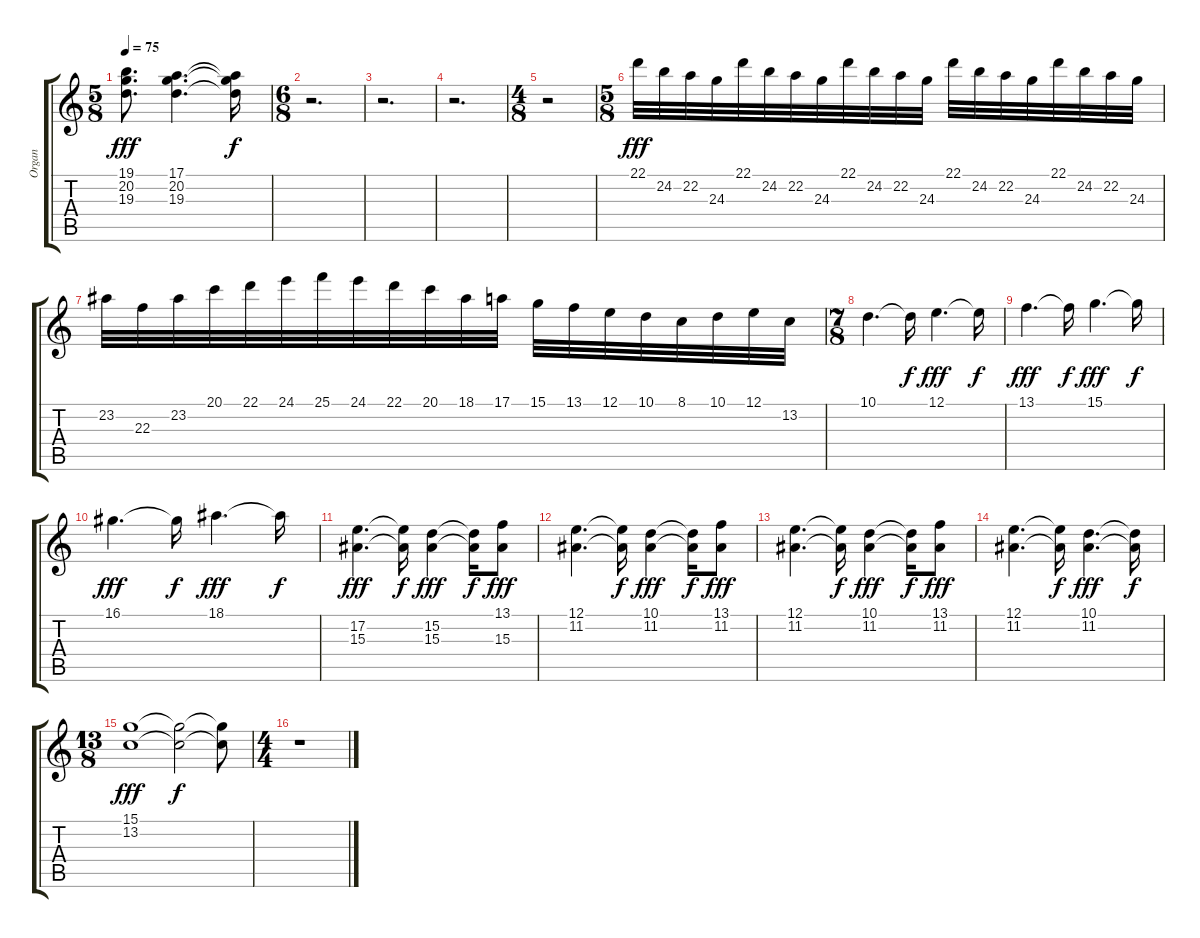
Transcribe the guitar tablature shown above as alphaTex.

\track ("Organ" "Organ") {instrument rockorgan}
\staff {score tabs}
\tuning (E4 B3 G3 D3 A2 E2) {hide}
\ts (5 8)
\tempo 75
\clef g2
\ks c
(19.1 20.2 19.3).8{d dy fff} (17.1 20.2 19.3).4{d} (17.1{t} 20.2{t} 19.3{t}).16{dy f} |
\ts (6 8)
r.2{d} |
r.2{d} |
r.2{d} |
\ts (4 8)
r.2 |
\ts (5 8)
22.1.32{dy fff volume 12} 24.2.32 22.2.32 24.3.32 22.1.32 24.2.32 22.2.32 24.3.32 22.1.32 24.2.32 22.2.32 24.3.32 22.1.32 24.2.32 22.2.32 24.3.32 22.1.32 24.2.32 22.2.32 24.3.32 |
23.2.32 22.3.32 23.2.32 20.1.32 22.1.32 24.1.32 25.1.32 24.1.32 22.1.32 20.1.32 18.1.32 17.1.32 15.1.32 13.1.32 12.1.32 10.1.32 8.1.32 10.1.32 12.1.32 13.2.32 |
\ts (7 8)
10.1.4{d} 10.1{t}.16{dy f} 12.1.4{d dy fff} 12.1{t}.16{dy f} |
13.1.4{d dy fff} 13.1{t}.16{dy f} 15.1.4{d dy fff} 15.1{t}.16{dy f} |
16.1.4{d dy fff} 16.1{t}.16{dy f} 18.1.4{d dy fff} 18.1{t}.16{dy f} |
(17.2 15.3).4{d dy fff} (17.2{t} 15.3{t}).16{dy f} (15.2 15.3).4{dy fff} (15.2{t} 15.3{t}).16{dy f} (13.1 15.3).8{dy fff} |
(12.1 11.2).4{d} (12.1{t} 11.2{t}).16{dy f} (10.1 11.2).4{dy fff} (10.1{t} 11.2{t}).16{dy f} (13.1 11.2).8{dy fff} |
(12.1 11.2).4{d} (12.1{t} 11.2{t}).16{dy f} (10.1 11.2).4{dy fff} (10.1{t} 11.2{t}).16{dy f} (13.1 11.2).8{dy fff} |
(12.1 11.2).4{d} (12.1{t} 11.2{t}).16{dy f} (10.1 11.2).4{d dy fff} (10.1{t} 11.2{t}).16{dy f} |
\ts (13 8)
(15.1 13.2).1{dy fff} (15.1{t} 13.2{t}).2{dy f} (15.1{t} 13.2{t}).8 |
\ts (4 4)
r.1
